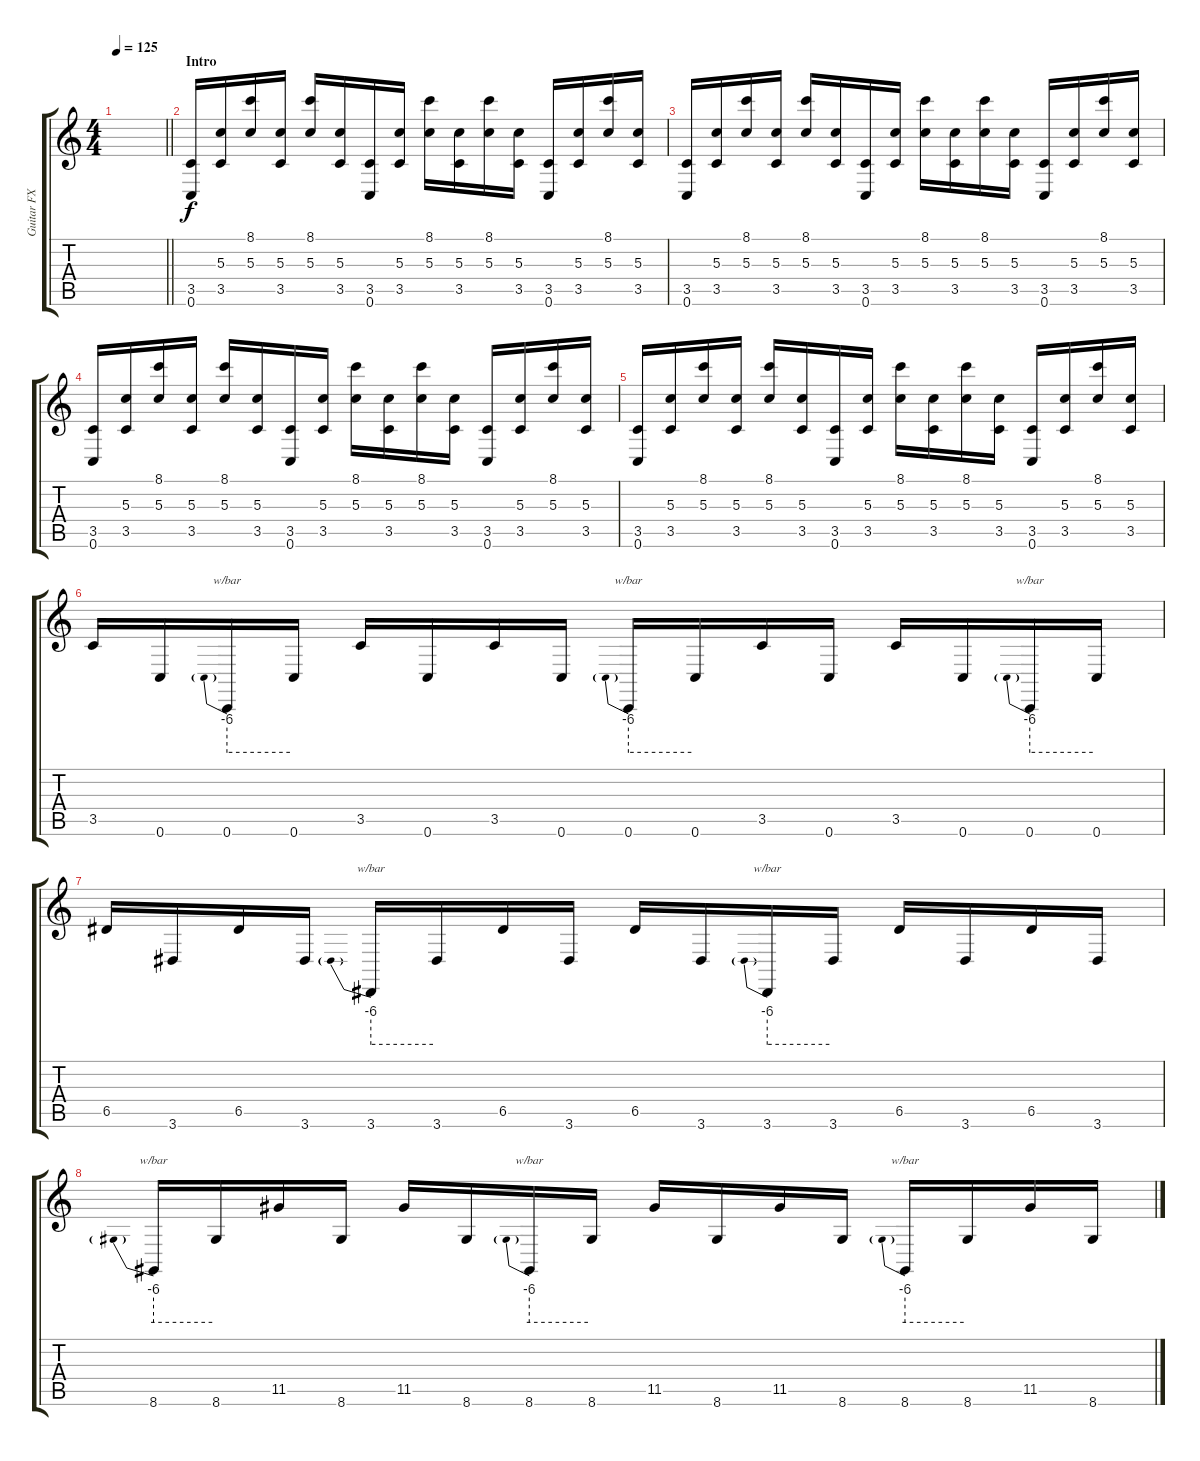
\track ("Guitar FX" "Guitar FX") {instrument distortionguitar}
\staff {score tabs}
\tuning (E4 B3 G3 D3 A2 C2) {hide}
\ts (4 4)
\tempo 125
\clef g2
\barLineRight lightlight
\ks c
|
\section ("" "Intro")
(3.5 0.6).16 (5.3 3.5).16 (8.1 5.3).16 (5.3 3.5).16 (8.1 5.3).16 (5.3 3.5).16 (3.5 0.6).16 (5.3 3.5).16 (8.1 5.3).16 (5.3 3.5).16 (8.1 5.3).16 (5.3 3.5).16 (3.5 0.6).16 (5.3 3.5).16 (8.1 5.3).16 (5.3 3.5).16 |
(3.5 0.6).16 (5.3 3.5).16 (8.1 5.3).16 (5.3 3.5).16 (8.1 5.3).16 (5.3 3.5).16 (3.5 0.6).16 (5.3 3.5).16 (8.1 5.3).16 (5.3 3.5).16 (8.1 5.3).16 (5.3 3.5).16 (3.5 0.6).16 (5.3 3.5).16 (8.1 5.3).16 (5.3 3.5).16 |
(3.5 0.6).16 (5.3 3.5).16 (8.1 5.3).16 (5.3 3.5).16 (8.1 5.3).16 (5.3 3.5).16 (3.5 0.6).16 (5.3 3.5).16 (8.1 5.3).16 (5.3 3.5).16 (8.1 5.3).16 (5.3 3.5).16 (3.5 0.6).16 (5.3 3.5).16 (8.1 5.3).16 (5.3 3.5).16 |
(3.5 0.6).16 (5.3 3.5).16 (8.1 5.3).16 (5.3 3.5).16 (8.1 5.3).16 (5.3 3.5).16 (3.5 0.6).16 (5.3 3.5).16 (8.1 5.3).16 (5.3 3.5).16 (8.1 5.3).16 (5.3 3.5).16 (3.5 0.6).16 (5.3 3.5).16 (8.1 5.3).16 (5.3 3.5).16 |
3.5.16 0.6.16 0.6.16{tbe (predive default 0 -24 60 -24)} 0.6.16 3.5.16 0.6.16 3.5.16 0.6.16 0.6.16{tbe (predive default 0 -24 60 -24)} 0.6.16 3.5.16 0.6.16 3.5.16 0.6.16 0.6.16{tbe (predive default 0 -24 60 -24)} 0.6.16 |
6.5.16 3.6.16 6.5.16 3.6.16 3.6.16{tbe (predive default 0 -24 60 -24)} 3.6.16 6.5.16 3.6.16 6.5.16 3.6.16 3.6.16{tbe (predive default 0 -24 60 -24)} 3.6.16 6.5.16 3.6.16 6.5.16 3.6.16 |
8.6.16{tbe (predive default 0 -24 60 -24)} 8.6.16 11.5.16 8.6.16 11.5.16 8.6.16 8.6.16{tbe (predive default 0 -24 60 -24)} 8.6.16 11.5.16 8.6.16 11.5.16 8.6.16 8.6.16{tbe (predive default 0 -24 60 -24)} 8.6.16 11.5.16 8.6.16
